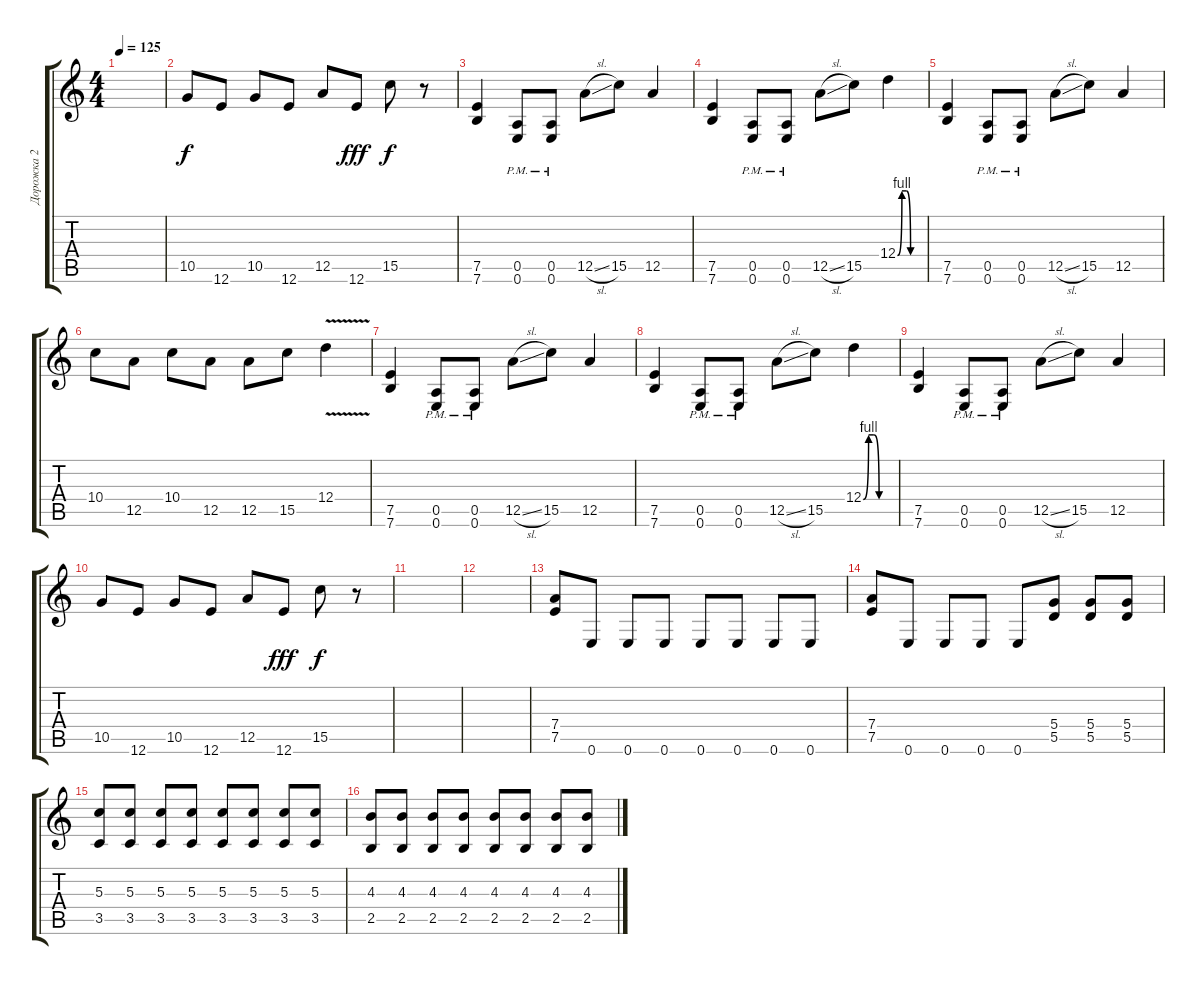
\track ("Дорожка 2" "Дорожка 2") {instrument overdrivenguitar}
\staff {score tabs}
\tuning (E4 B3 G3 D3 A2 E2) {hide}
\ts (4 4)
\tempo 125
\clef g2
\ks c
|
10.5.8 12.6.8 10.5.8 12.6.8 12.5.8 12.6.8{dy fff} 15.5.8{dy f} r.8 |
(7.5 7.6).4 (0.5{pm} 0.6{pm}).8 (0.5{pm} 0.6{pm}).8 12.5{sl}.8 15.5.8 12.5.4 |
(7.5 7.6).4 (0.5{pm} 0.6{pm}).8 (0.5{pm} 0.6{pm}).8 12.5{sl}.8 15.5.8 12.4{be (custom 0 0 10 4 20 4 30 0 60 0)}.4 |
(7.5 7.6).4 (0.5{pm} 0.6{pm}).8 (0.5{pm} 0.6{pm}).8 12.5{sl}.8 15.5.8 12.5.4 |
10.4.8 12.5.8 10.4.8 12.5.8 12.5.8 15.5.8 12.4{v}.4 |
(7.5 7.6).4 (0.5{pm} 0.6{pm}).8 (0.5{pm} 0.6{pm}).8 12.5{sl}.8 15.5.8 12.5.4 |
(7.5 7.6).4 (0.5{pm} 0.6{pm}).8 (0.5{pm} 0.6{pm}).8 12.5{sl}.8 15.5.8 12.4{be (custom 0 0 10 4 20 4 30 0 60 0)}.4 |
(7.5 7.6).4 (0.5{pm} 0.6{pm}).8 (0.5{pm} 0.6{pm}).8 12.5{sl}.8 15.5.8 12.5.4 |
10.5.8 12.6.8 10.5.8 12.6.8 12.5.8 12.6.8{dy fff} 15.5.8{dy f} r.8 |
|
|
(7.4 7.5).8 0.6.8 0.6.8 0.6.8 0.6.8 0.6.8 0.6.8 0.6.8 |
(7.4 7.5).8 0.6.8 0.6.8 0.6.8 0.6.8 (5.4 5.5).8 (5.4 5.5).8 (5.4 5.5).8 |
(5.3 3.5).8 (5.3 3.5).8 (5.3 3.5).8 (5.3 3.5).8 (5.3 3.5).8 (5.3 3.5).8 (5.3 3.5).8 (5.3 3.5).8 |
(4.3 2.5).8 (4.3 2.5).8 (4.3 2.5).8 (4.3 2.5).8 (4.3 2.5).8 (4.3 2.5).8 (4.3 2.5).8 (4.3 2.5).8
